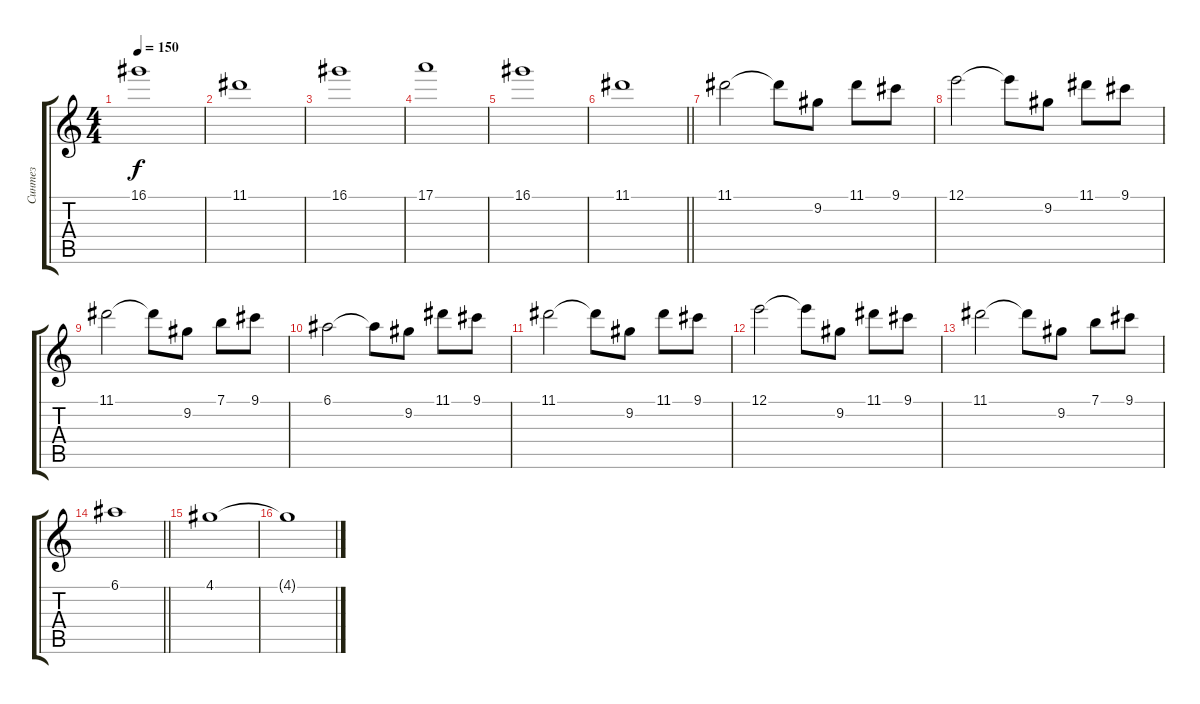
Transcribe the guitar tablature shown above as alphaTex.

\track ("Синтез" "Синтез") {instrument overdrivenguitar}
\staff {score tabs}
\tuning (E4 B3 G3 D3 A2 E2) {hide}
\ts (4 4)
\tempo 150
\clef g2
\ks c
16.1.1{dy f} |
11.1.1 |
16.1.1 |
17.1.1 |
16.1.1 |
\barLineRight lightlight
11.1.1 |
11.1.2 11.1{t}.8 9.2.8 11.1.8 9.1.8 |
12.1.2 12.1{t}.8 9.2.8 11.1.8 9.1.8 |
11.1.2 11.1{t}.8 9.2.8 7.1.8 9.1.8 |
6.1.2 6.1{t}.8 9.2.8 11.1.8 9.1.8 |
11.1.2 11.1{t}.8 9.2.8 11.1.8 9.1.8 |
12.1.2 12.1{t}.8 9.2.8 11.1.8 9.1.8 |
11.1.2 11.1{t}.8 9.2.8 7.1.8 9.1.8 |
\barLineRight lightlight
6.1.1 |
4.1.1 |
4.1{t}.1
